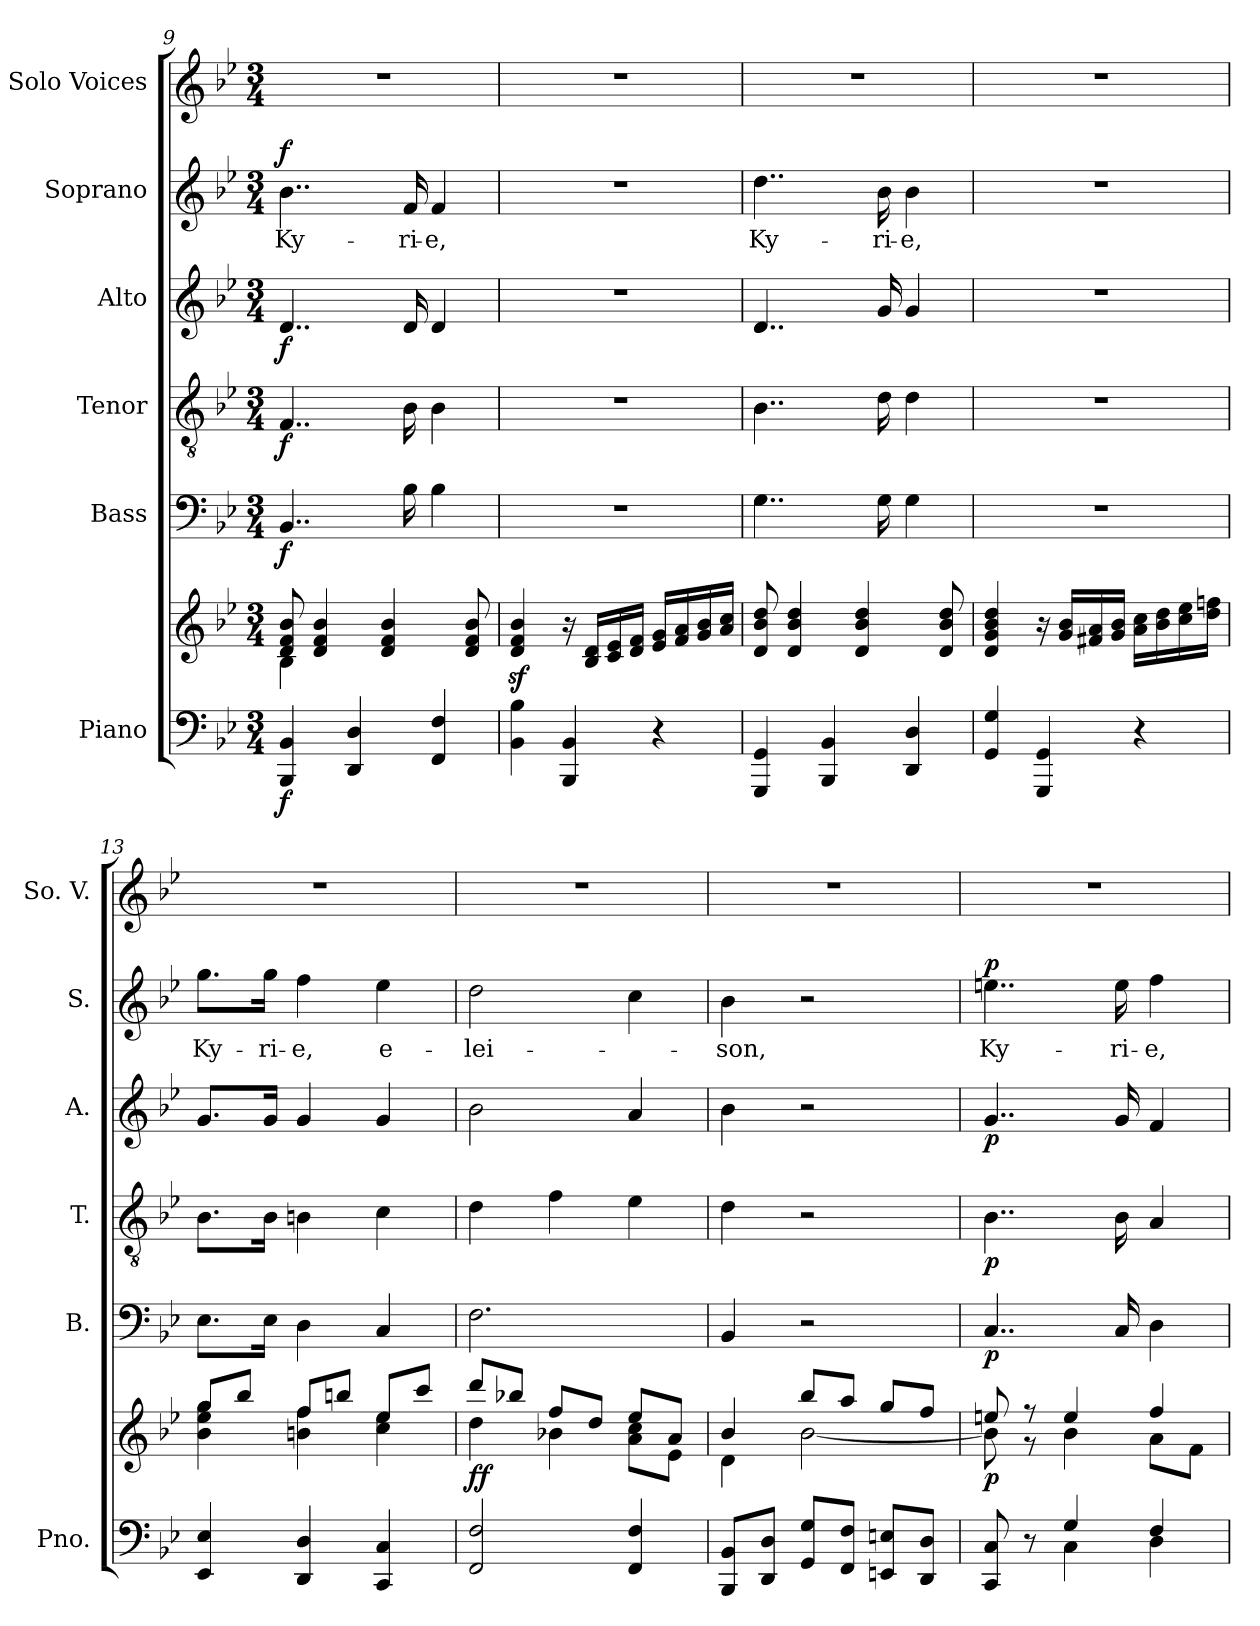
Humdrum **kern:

**kern	**kern	**dynam	**kern	**dynam	**kern	**dynam	**kern	**dynam	**kern	**text	**dynam	**kern
*part6	*part6	*part6	*part5	*part5	*part4	*part4	*part3	*part3	*part2	*part2	*part2	*part1
*staff7	*staff6	*staff6/7	*staff5	*staff5	*staff4	*staff4	*staff3	*staff3	*staff2	*staff2	*staff2	*staff1
*I"Piano	*	*	*I"Bass	*	*I"Tenor	*	*I"Alto	*	*I"Soprano	*	*	*I"Solo Voices
*I'Pno.	*	*	*I'B.	*	*I'T.	*	*I'A.	*	*I'S.	*	*	*I'So. V.
*clefF4	*clefG2	*	*clefF4	*	*clefGv2	*	*clefG2	*	*clefG2	*	*	*clefG2
*k[b-e-]	*k[b-e-]	*	*k[b-e-]	*	*k[b-e-]	*	*k[b-e-]	*	*k[b-e-]	*	*	*k[b-e-]
*M3/4	*M3/4	*	*M3/4	*	*M3/4	*	*M3/4	*	*M3/4	*	*	*M3/4
=9	=9	=9	=9	=9	=9	=9	=9	=9	=9	=9	=9	=9
*	*^	*	*	*	*	*	*	*	*	*	*	*
!	!	!	!LO:DY:b=2	!	!LO:DY:b	!	!LO:DY:b	!	!LO:DY:b	!	!LO:LY:b	!LO:DY:b	!
4BBB-/ 4BB-/	8d/ 8f/ 8b-/	4B-\	f	4..BB-/	f	4..F/	f	4..d/	f	4..b-\	Ky-	f	2.r
.	4d/ 4f/ 4b-/	.	.	.	.	.	.	.	.	.	.	.	.
4DD/ 4D/	.	2ryy	.	.	.	.	.	.	.	.	.	.	.
.	4d/ 4f/ 4b-/	.	.	.	.	.	.	.	.	.	.	.	.
!	!	!	!	!	!	!	!	!	!	!	!LO:LY:b	!	!
.	.	.	.	16B-\	.	16B-\	.	16d/	.	16f/	-ri-	.	.
!	!	!	!	!	!	!	!	!	!	!	!LO:LY:b	!	!
4FF/ 4F/	.	.	.	4B-\	.	4B-\	.	4d/	.	4f/	-e,	.	.
.	8d/ 8f/ 8b-/	.	.	.	.	.	.	.	.	.	.	.	.
*	*v	*v	*	*	*	*	*	*	*	*	*	*	*
=10	=10	=10	=10	=10	=10	=10	=10	=10	=10	=10	=10	=10
4BB-\ 4B-\	4d/z< 4f/z< 4b-/z<	.	2.r	.	2.r	.	2.r	.	2.r	.	.	2.r
4BBB-/ 4BB-/	16r	.	.	.	.	.	.	.	.	.	.	.
.	16B-/ 16d/LL	.	.	.	.	.	.	.	.	.	.	.
.	16c/ 16e-/	.	.	.	.	.	.	.	.	.	.	.
.	16d/ 16f/JJ	.	.	.	.	.	.	.	.	.	.	.
4r	16e-/ 16g/LL	.	.	.	.	.	.	.	.	.	.	.
.	16f/ 16a/	.	.	.	.	.	.	.	.	.	.	.
.	16g/ 16b-/	.	.	.	.	.	.	.	.	.	.	.
.	16a/ 16cc/JJ	.	.	.	.	.	.	.	.	.	.	.
!!LO:PB:g=z
=11	=11	=11	=11	=11	=11	=11	=11	=11	=11	=11	=11	=11
!	!	!	!	!	!	!	!	!	!	!LO:LY:b	!	!
4GGG/ 4GG/	8d/ 8b-/ 8dd/	.	4..G\	.	4..B-\	.	4..d/	.	4..dd\	Ky-	.	2.r
.	4d/ 4b-/ 4dd/	.	.	.	.	.	.	.	.	.	.	.
4BBB-/ 4BB-/	.	.	.	.	.	.	.	.	.	.	.	.
.	4d/ 4b-/ 4dd/	.	.	.	.	.	.	.	.	.	.	.
!	!	!	!	!	!	!	!	!	!	!LO:LY:b	!	!
.	.	.	16G\	.	16d\	.	16g/	.	16b-\	-ri-	.	.
!	!	!	!	!	!	!	!	!	!	!LO:LY:b	!	!
4DD/ 4D/	.	.	4G\	.	4d\	.	4g/	.	4b-\	-e,	.	.
.	8d/ 8b-/ 8dd/	.	.	.	.	.	.	.	.	.	.	.
=12	=12	=12	=12	=12	=12	=12	=12	=12	=12	=12	=12	=12
4GG/ 4G/	4d/ 4g/ 4b-/ 4dd/	.	2.r	.	2.r	.	2.r	.	2.r	.	.	2.r
4GGG/ 4GG/	16r	.	.	.	.	.	.	.	.	.	.	.
.	16g/ 16b-/LL	.	.	.	.	.	.	.	.	.	.	.
.	16f#X/ 16a/	.	.	.	.	.	.	.	.	.	.	.
.	16g/ 16b-/JJ	.	.	.	.	.	.	.	.	.	.	.
4r	16a\ 16cc\LL	.	.	.	.	.	.	.	.	.	.	.
.	16b-\ 16dd\	.	.	.	.	.	.	.	.	.	.	.
.	16cc\ 16ee-\	.	.	.	.	.	.	.	.	.	.	.
.	16dd\ 16ffn\JJ	.	.	.	.	.	.	.	.	.	.	.
=13	=13	=13	=13	=13	=13	=13	=13	=13	=13	=13	=13	=13
*	*^	*	*	*	*	*	*	*	*	*	*	*
!	!	!	!	!	!	!	!	!	!	!	!LO:LY:b	!	!
4EE-/ 4E-/	8gg/L	4b-\ 4ee-\ 4gg\	.	8.E-\L	.	8.B-\L	.	8.g/L	.	8.gg\L	Ky-	.	2.r
.	8bb-/J	.	.	.	.	.	.	.	.	.	.	.	.
!	!	!	!	!	!	!	!	!	!	!	!LO:LY:b	!	!
.	.	.	.	16E-\Jk	.	16B-\Jk	.	16g/Jk	.	16gg\Jk	-ri-	.	.
!	!	!	!	!	!	!	!	!	!	!	!LO:LY:b	!	!
4DD/ 4D/	8ff/L	4bn\ 4ff\	.	4D\	.	4Bn\	.	4g/	.	4ff\	-e,	.	.
.	8bbn/J	.	.	.	.	.	.	.	.	.	.	.	.
!	!	!	!	!	!	!	!	!	!	!	!LO:LY:b	!	!
4CC/ 4C/	8ee-/L	4cc\ 4ee-\	.	4C/	.	4c\	.	4g/	.	4ee-\	e-	.	.
.	8ccc/J	.	.	.	.	.	.	.	.	.	.	.	.
!!LO:PB:g=z
=14	=14	=14	=14	=14	=14	=14	=14	=14	=14	=14	=14	=14	=14
!	!	!	!LO:DY:b	!	!	!	!	!	!	!	!LO:LY:b	!	!
2FF/ 2F/	8ddd/L	4dd\	ff	2.F\	.	4d\	.	2b-\	.	2dd\	-lei-	.	2.r
.	8bb-X/J	.	.	.	.	.	.	.	.	.	.	.	.
.	8ff/L	4b-X\	.	.	.	4f\	.	.	.	.	.	.	.
.	8dd/J	.	.	.	.	.	.	.	.	.	.	.	.
4FF/ 4F/	8ee-/L	8a\ 8cc\L	.	.	.	4e-\	.	4a/	.	4cc\	.	.	.
.	8a/J	8e-\J	.	.	.	.	.	.	.	.	.	.	.
=15	=15	=15	=15	=15	=15	=15	=15	=15	=15	=15	=15	=15	=15
!	!	!	!	!	!	!	!	!	!	!	!LO:LY:b	!	!
8BBB-/ 8BB-/L	4b-/	4d\	.	4BB-/	.	4d\	.	4b-\	.	4b-\	-son,	.	2.r
8DD/ 8D/J	.	.	.	.	.	.	.	.	.	.	.	.	.
8GG/ 8G/L	8bb-/L	[2b-\	.	2r	.	2r	.	2r	.	2r	.	.	.
8FF/ 8F/J	8aa/J	.	.	.	.	.	.	.	.	.	.	.	.
8EEn/ 8En/L	8gg/L	.	.	.	.	.	.	.	.	.	.	.	.
8DD/ 8D/J	8ff/J	.	.	.	.	.	.	.	.	.	.	.	.
=16	=16	=16	=16	=16	=16	=16	=16	=16	=16	=16	=16	=16	=16
*^	*	*	*	*	*	*	*	*	*	*	*	*	*
!	!	!	!	!LO:DY:b	!	!LO:DY:b	!	!LO:DY:b	!	!LO:DY:b	!	!LO:LY:b	!LO:DY:b	!
8CC/ 8C/	4rAAAyy	8een/	8b-\]	p	4..C/	p	4..B-\	p	4..g/	p	4..een\	Ky-	p	2.r
8r	.	8r	8r	.	.	.	.	.	.	.	.	.	.	.
4G/	4C\	4ee/	4b-\	.	.	.	.	.	.	.	.	.	.	.
!	!	!	!	!	!	!	!	!	!	!	!	!LO:LY:b	!	!
.	.	.	.	.	16C/	.	16B-\	.	16g/	.	16ee\	-ri-	.	.
!	!	!	!	!	!	!	!	!	!	!	!	!LO:LY:b	!	!
4F/	4D\	4ff/	8a\L	.	4D\	.	4A/	.	4f/	.	4ff\	-e,	.	.
.	.	.	8f\J	.	.	.	.	.	.	.	.	.	.	.
*v	*v	*	*	*	*	*	*	*	*	*	*	*	*	*
*	*v	*v	*	*	*	*	*	*	*	*	*	*	*
=	=	=	=	=	=	=	=	=	=	=	=	=
*-	*-	*-	*-	*-	*-	*-	*-	*-	*-	*-	*-	*-
